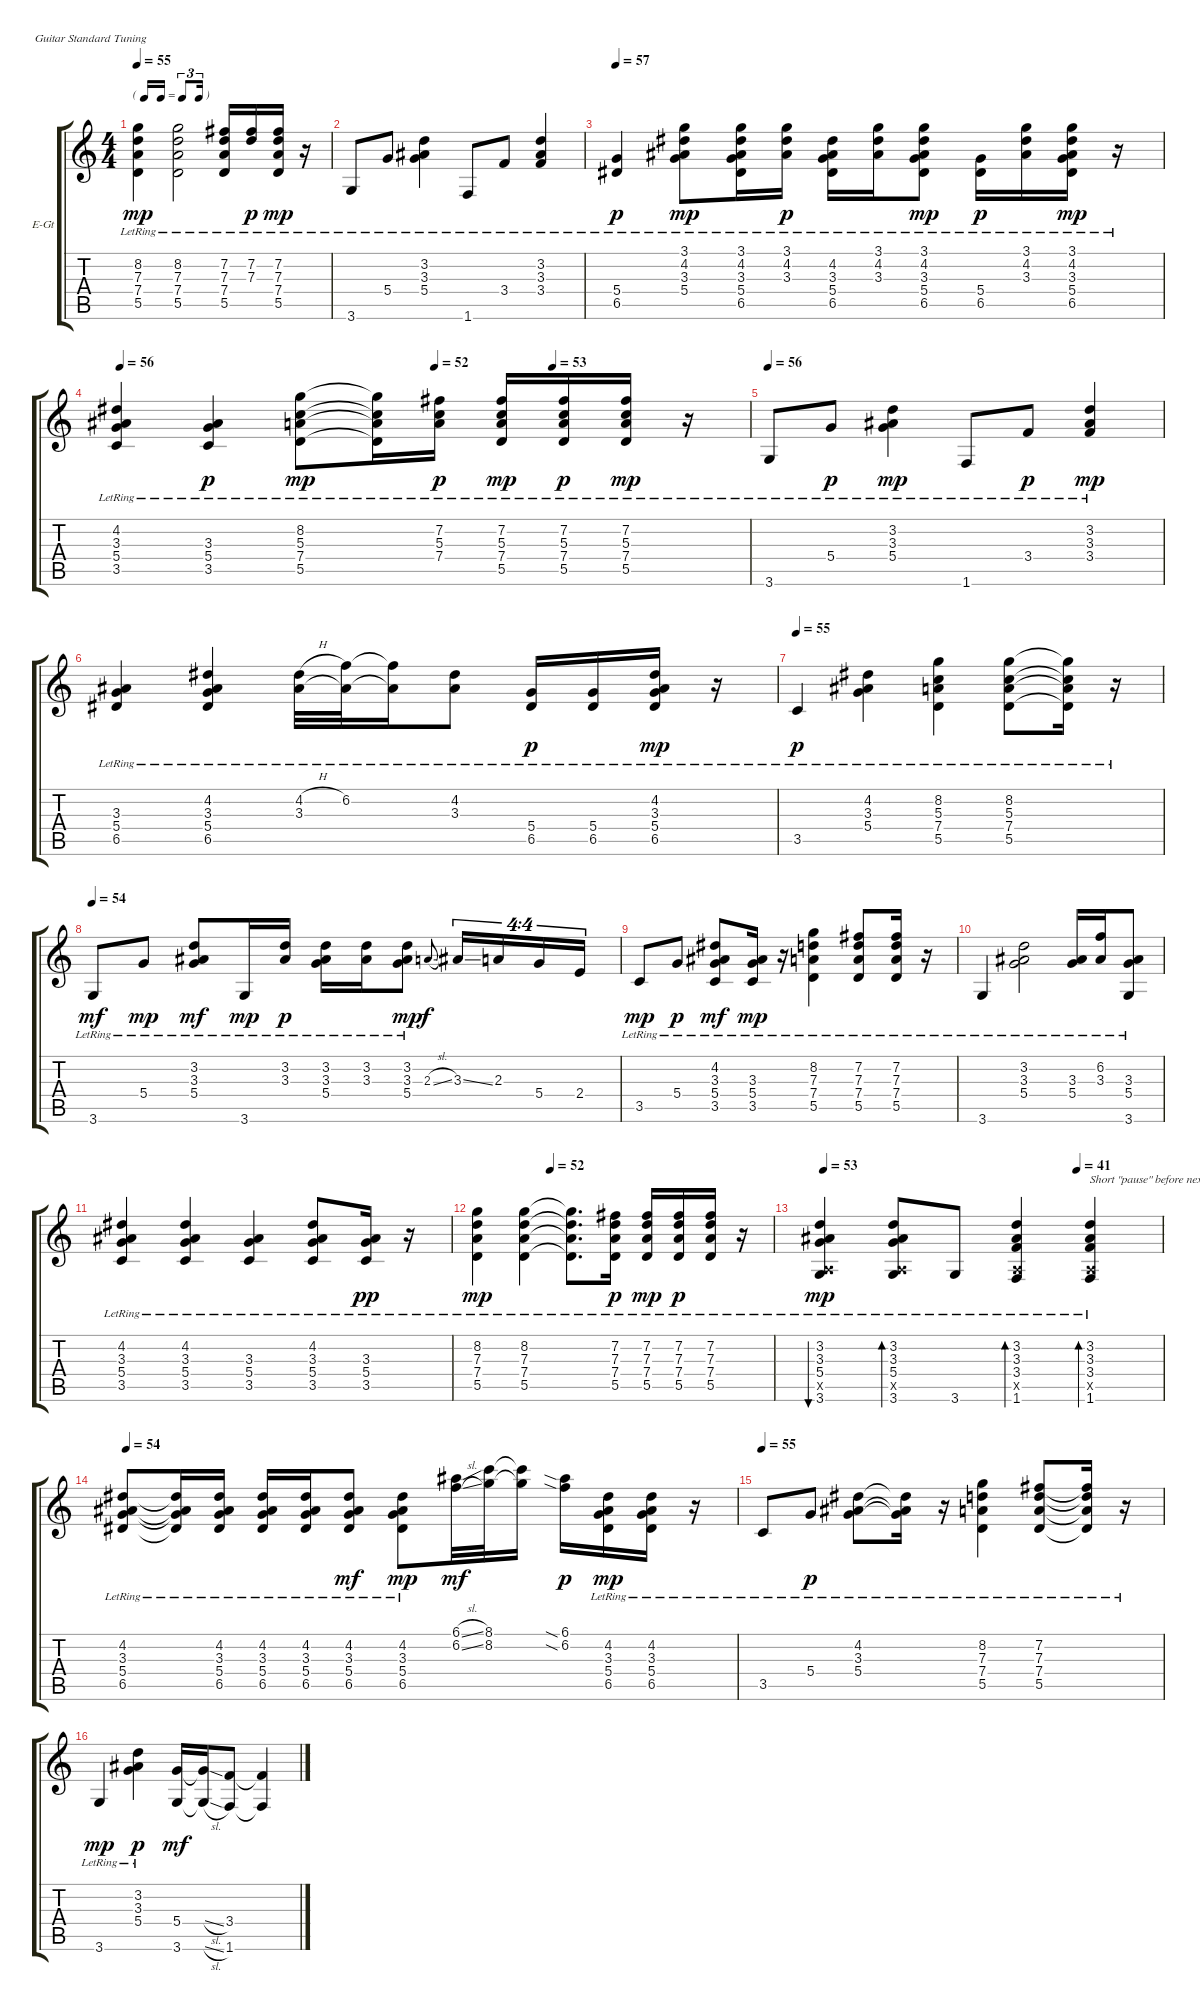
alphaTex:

\defaultSystemsLayout 4
\bracketExtendMode groupsimilarinstruments
\firstSystemTrackNameOrientation horizontal
\otherSystemsTrackNameOrientation horizontal
\track ("Electric Guitar" "E-Gt") {instrument electricguitarclean}
\staff {score tabs}
\tuning (E4 B3 G3 D3 A2 E2)
\ts (4 4)
\tf triplet16th
\tempo 55
\clef g2
\ks c
(5.5{lr} 7.4{lr} 7.3{lr} 8.2{lr}).4{dy mp} (5.5{lr} 7.4{lr} 7.3{lr} 8.2{lr}).2 (5.5{lr} 7.4{lr} 7.3{lr} 7.2{lr}).16 (7.3{lr} 7.2{lr}).16{dy p} (5.5{lr} 7.4{lr} 7.3{lr} 7.2{lr}).16{dy mp} r.16 |
3.6{lr}.8 5.4{lr}.8 (3.3{lr} 3.2{lr} 5.4{lr}).4 1.6{lr}.8 3.4{lr}.8 (3.4{lr} 3.3{lr} 3.2{lr}).4 |
\tempo 57
(6.5{lr} 5.4{lr}).4{dy p} (3.1{lr} 4.2{lr} 3.3{lr} 5.4{lr}).8{dy mp} (6.5{lr} 5.4{lr} 4.2{lr} 3.3{lr} 3.1{lr}).16 (3.3{lr} 4.2{lr} 3.1{lr}).16{dy p} (3.3{lr} 5.4{lr} 6.5{lr} 4.2{lr}).16 (3.3{lr} 4.2{lr} 3.1{lr}).16 (6.5{lr} 5.4{lr} 4.2{lr} 3.3{lr} 3.1{lr}).8{dy mp} (6.5{lr} 5.4{lr}).16{dy p} (3.3{lr} 4.2{lr} 3.1{lr}).16 (6.5{lr} 5.4{lr} 4.2{lr} 3.3{lr} 3.1{lr}).16{dy mp} r.16 |
\tempo 56
\tempo (52 0.5)
\tempo (53 0.6875)
(3.5{lr} 5.4{lr} 3.3{lr} 4.2{lr}).4 (3.5{lr} 5.4{lr} 3.3{lr}).4{dy p} (5.5{lr} 7.4{lr} 5.3{lr} 8.2{lr}).8{dy mp} (5.5{lr t} 7.4{lr t} 5.3{lr t} 8.2{lr t}).16 (7.2{lr} 5.3{lr} 7.4{lr}).16{dy p} (5.5{lr} 7.4{lr} 5.3{lr} 7.2{lr}).16{dy mp} (5.5{lr} 7.4{lr} 5.3{lr} 7.2{lr}).16{dy p} (5.5{lr} 7.4{lr} 5.3{lr} 7.2{lr}).16{dy mp} r.16 |
\tempo 56
3.6{lr}.8 5.4{lr}.8{dy p} (3.3{lr} 3.2{lr} 5.4{lr}).4{dy mp} 1.6{lr}.8 3.4{lr}.8{dy p} (3.4{lr} 3.3{lr} 3.2{lr}).4{dy mp} |
(6.5{lr} 5.4{lr} 3.3{lr}).4 (6.5{lr} 5.4{lr} 3.3{lr} 4.2{lr}).4 (4.2{h lr} 3.3{lr}).32 (6.2{lr} 3.3{lr t}).32 (3.3{lr t} 6.2{lr t}).16 (4.2{lr} 3.3{lr}).8 (6.5{lr} 5.4{lr}).16{dy p} (6.5{lr} 5.4{lr}).16 (6.5{lr} 5.4{lr} 3.3{lr} 4.2{lr}).16{dy mp} r.16 |
\tempo 55
3.5{lr}.4{dy p} (5.4{lr} 3.3{lr} 4.2{lr}).4 (5.5{lr} 7.4{lr} 5.3{lr} 8.2{lr}).4 (5.5{lr} 7.4{lr} 5.3{lr} 8.2{lr}).8 (5.5{lr t} 7.4{lr t} 5.3{lr t} 8.2{lr t}).16 r.16 |
\tempo 54
3.6{lr}.8{dy mf} 5.4{lr}.8{dy mp} (5.4{lr} 3.2{lr} 3.3{lr}).8{dy mf} 3.6{lr}.16{dy mp} (3.2{lr} 3.3{lr}).16{dy p} (5.4{lr} 3.2{lr} 3.3{lr}).16 (3.2{lr} 3.3{lr}).16 (5.4{lr} 3.2{lr} 3.3{lr}).8{dy mp} 2.3{sl}.8{gr onbeat dy f} 3.3{ss}.16{tu (4 4)} 2.3.16{tu (4 4)} 5.4.16{tu (4 4)} 2.4.16{tu (4 4)} |
3.5{lr}.8{dy mp} 5.4{lr}.8{dy p} (3.5{lr} 5.4{lr} 3.3{lr} 4.2{lr}).8{dy mf} (3.5{lr} 5.4{lr} 3.3{lr}).16{dy mp} r.16 (5.5{lr} 7.4{lr} 7.3{lr} 8.2{lr}).4 (5.5{lr} 7.4{lr} 7.3{lr} 7.2{lr}).8 (5.5{lr} 7.4{lr} 7.3{lr} 7.2{lr}).16 r.16 |
3.6{lr}.4 (5.4{lr} 3.3{lr} 3.2{lr}).2 (5.4{lr} 3.3{lr}).16 (6.2{lr} 3.3{lr}).16 (5.4{lr} 3.3{lr} 3.6).8 |
(3.5{lr} 5.4{lr} 3.3{lr} 4.2{lr}).4 (3.5{lr} 5.4{lr} 3.3{lr} 4.2{lr}).4 (3.5{lr} 5.4{lr} 3.3{lr}).4 (3.5{lr} 5.4{lr} 3.3{lr} 4.2{lr}).8 (3.5{lr} 5.4{lr} 3.3{lr}).16{dy pp} r.16 |
\tempo (52 0.25)
(5.5{lr} 7.4{lr} 7.3{lr} 8.2{lr}).4{dy mp} (5.5{lr} 7.4{lr} 7.3{lr} 8.2{lr}).4 (5.5{lr t} 7.4{lr t} 7.3{lr t} 8.2{lr t}).8{d} (5.5{lr} 7.4{lr} 7.3{lr} 7.2{lr}).16{dy p} (5.5{lr} 7.4{lr} 7.3{lr} 7.2{lr}).16{dy mp} (5.5{lr} 7.4{lr} 7.3{lr} 7.2{lr}).16{dy p} (5.5{lr} 7.4{lr} 7.3{lr} 7.2{lr}).16 r.16 |
\tempo 53
\tempo (41 0.75)
(3.6{lr} 5.4{lr} 3.3{lr} 3.2{lr} 0.5{x}).4{bu 56 dy mp} (3.6{lr} 5.4{lr} 3.3{lr} 3.2{lr} 0.5{x}).8{bd 58} 3.6{lr}.8 (1.6{lr} 3.4{lr} 3.3{lr} 3.2{lr} 0.5{x}).4{bd 55} (1.6{lr} 3.4{lr} 3.3{lr} 3.2{lr} 0.5{x}).4{bd 54 txt "Short \"pause\" before next bar"} |
\tempo 54
(6.5{lr} 5.4{lr} 3.3{lr} 4.2{lr}).8 (6.5{lr t} 5.4{lr t} 3.3{lr t} 4.2{lr t}).16 (6.5{lr} 5.4{lr} 3.3{lr} 4.2{lr}).16 (6.5{lr} 5.4{lr} 3.3{lr} 4.2{lr}).16 (6.5{lr} 5.4{lr} 3.3{lr} 4.2{lr}).16 (6.5{lr} 5.4{lr} 3.3{lr} 4.2{lr}).8{dy mf} (6.5{lr} 5.4{lr} 3.3{lr} 4.2{lr}).8{dy mp} (6.1{sl} 6.2{sl}).32{dy mf} (8.2 8.1).32 (8.2{t} 8.1{t}).16 (6.2{sia} 6.1{sia}).16{dy p} (6.5{lr} 5.4{lr} 3.3{lr} 4.2{lr}).16{dy mp} (6.5{lr} 5.4{lr} 3.3{lr} 4.2{lr}).16 r.16 |
\tempo 55
3.5{lr}.8 5.4{lr}.8{dy p} (5.4{lr} 3.3{lr} 4.2{lr}).8 (5.4{lr t} 3.3{lr t} 4.2{lr t}).16 r.16 (5.5{lr} 7.4{lr} 7.3{lr} 8.2{lr}).4 (5.5{lr} 7.4{lr} 7.3{lr} 7.2{lr}).8 (5.5{lr t} 7.4{lr t} 7.3{lr t} 7.2{lr t}).16 r.16 |
3.6{lr}.4{dy mp} (5.4{lr} 3.3{lr} 3.2{lr}).4{dy p} (5.4 3.6).16{dy mf} (5.4{sl t} 3.6{sl t}).16 (1.6 3.4).8 (1.6{t} 3.4{t}).4
